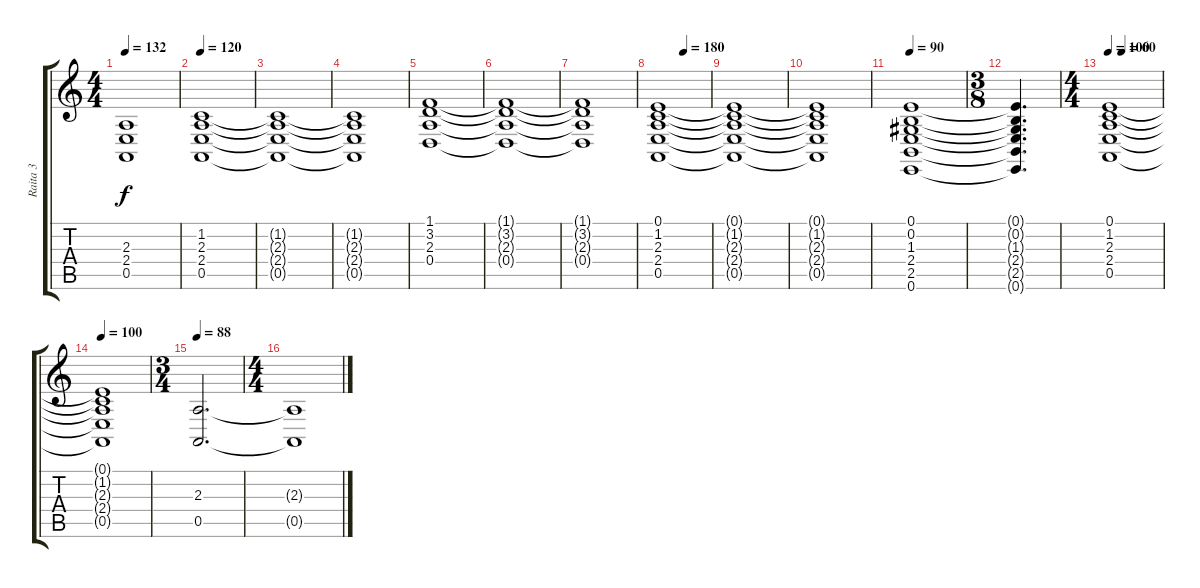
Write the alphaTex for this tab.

\track ("Raita 3" "Raita 3") {instrument synthstrings1}
\staff {score tabs}
\tuning (E4 B3 G3 D3 A2 E2) {hide}
\ts (4 4)
\tempo 132
\clef g2
\ks aminor
(2.3 2.4 0.5).1{dy f} |
\tempo 120
(1.2 2.3 2.4 0.5).1 |
(1.2{t} 2.3{t} 2.4{t} 0.5{t}).1 |
(1.2{t} 2.3{t} 2.4{t} 0.5{t}).1 |
(1.1 3.2 2.3 0.4).1 |
(1.1{t} 3.2{t} 2.3{t} 0.4{t}).1 |
(1.1{t} 3.2{t} 2.3{t} 0.4{t}).1 |
\tempo (180 0.5)
(0.1 1.2 2.3 2.4 0.5).1 |
(0.1{t} 1.2{t} 2.3{t} 2.4{t} 0.5{t}).1 |
(0.1{t} 1.2{t} 2.3{t} 2.4{t} 0.5{t}).1 |
\tempo 90
(0.1 0.2 1.3 2.4 2.5 0.6).1 |
\ts (3 8)
(0.1{t} 0.2{t} 1.3{t} 2.4{t} 2.5{t} 0.6{t}).4{d} |
\ts (4 4)
\tempo 100
\tempo (60 0.25)
(0.1 1.2 2.3 2.4 0.5).1 |
\tempo 100
(0.1{t} 1.2{t} 2.3{t} 2.4{t} 0.5{t}).1{volume 0} |
\ts (3 4)
\tempo 88
(2.3 0.5).2{d volume 6} |
\ts (4 4)
(2.3{t} 0.5{t}).1
